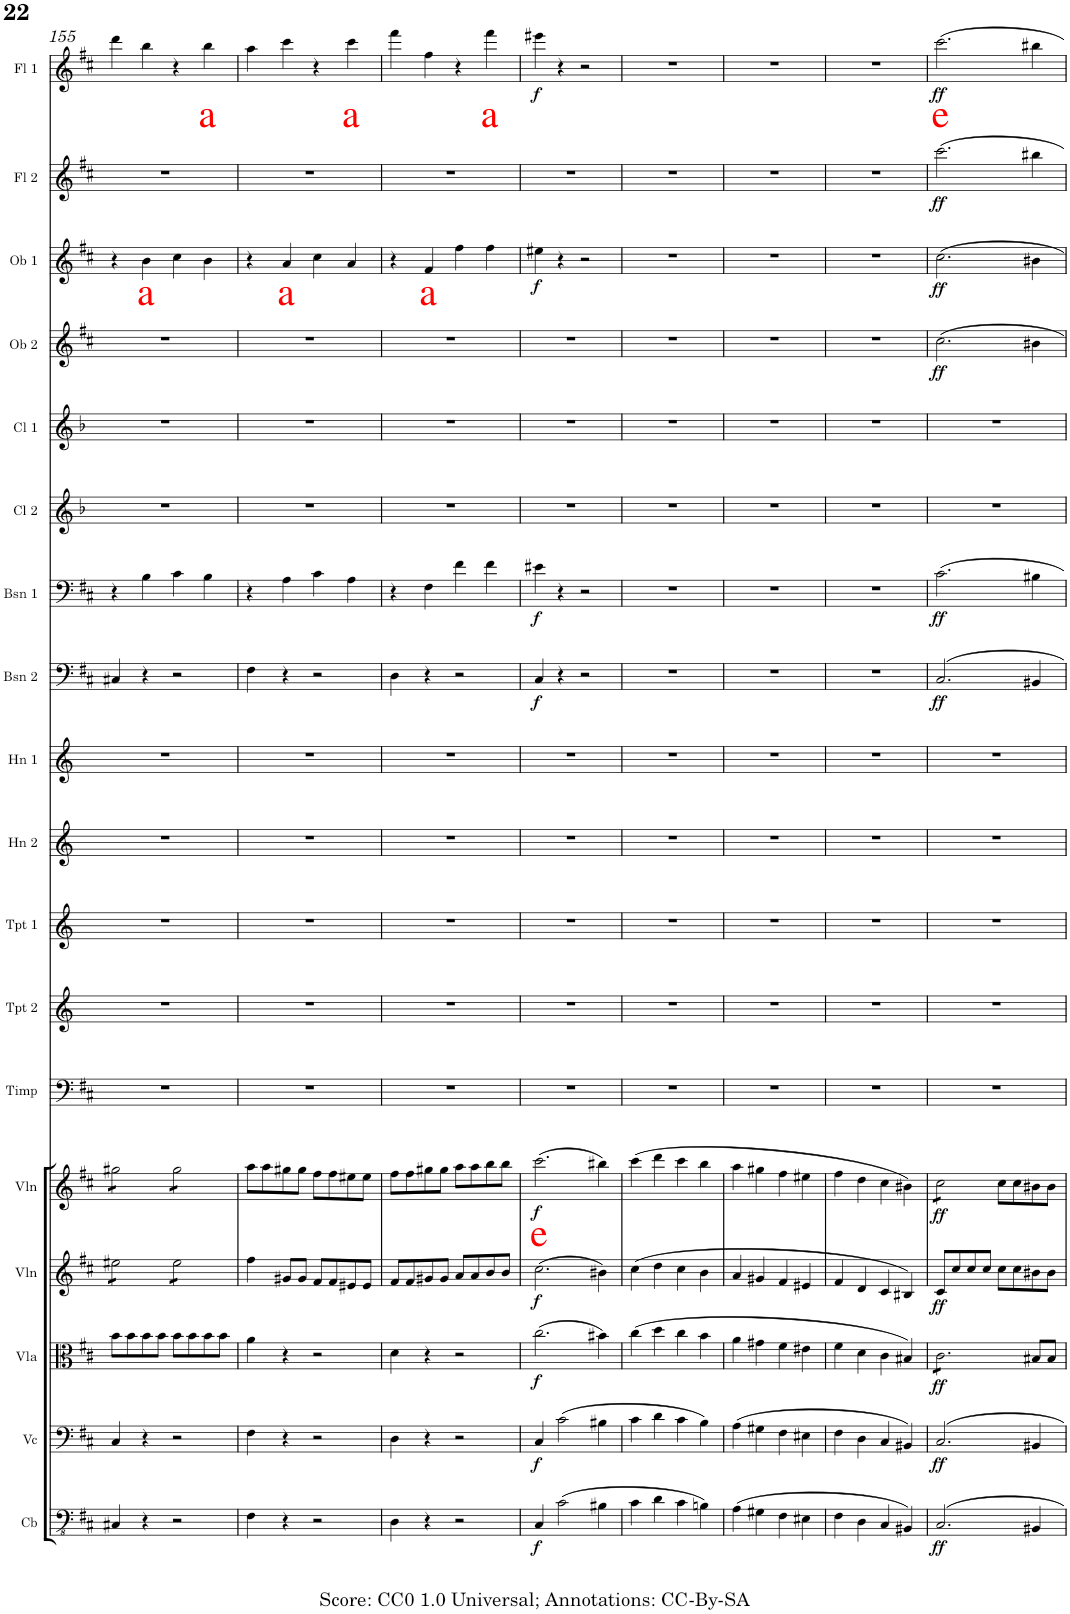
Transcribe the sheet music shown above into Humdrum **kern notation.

**kern	**dynam	**kern	**dynam	**kern	**dynam	**kern	**dynam	**kern	**text	**dynam	**kern	**kern	**kern	**kern	**kern	**kern	**dynam	**kern	**dynam	**kern	**kern	**kern	**dynam	**kern	**text	**dynam	**kern	**dynam	**kern	**text	**dynam
*part18	*part18	*part17	*part17	*part16	*part16	*part15	*part15	*part14	*part14	*part14	*part13	*part12	*part11	*part10	*part9	*part8	*part8	*part7	*part7	*part6	*part5	*part4	*part4	*part3	*part3	*part3	*part2	*part2	*part1	*part1	*part1
*staff18	*staff18	*staff17	*staff17	*staff16	*staff16	*staff15	*staff15	*staff14	*staff14	*staff14	*staff13	*staff12	*staff11	*staff10	*staff9	*staff8	*staff8	*staff7	*staff7	*staff6	*staff5	*staff4	*staff4	*staff3	*staff3	*staff3	*staff2	*staff2	*staff1	*staff1	*staff1
*I"Contrabass	*	*I"Violoncello	*	*I"Viola	*	*I"Violin	*	*I"Violin	*	*	*I"Timpani	*I"D Trumpet 2	*I"D Trumpet 1	*I"D Horn 2	*I"D Horn 1	*I"Bassoon 2	*	*I"Bassoon 1	*	*I"A Clarinet 2	*I"A Clarinet 1	*I"Oboe 2	*	*I"Oboe 1	*	*	*I"Flute 2	*	*I"Flute 1	*	*
*I'Cb	*	*I'Vc	*	*I'Vla	*	*I'Vln	*	*I'Vln	*	*	*I'Timp	*I'Tpt 2	*I'Tpt 1	*I'Hn 2	*I'Hn 1	*I'Bsn 2	*	*I'Bsn 1	*	*I'Cl 2	*I'Cl 1	*I'Ob 2	*	*I'Ob 1	*	*	*I'Fl 2	*	*I'Fl 1	*	*
!!LO:PB:g=z
*clefFv4	*	*clefF4	*	*clefC3	*	*clefG2	*	*clefG2	*	*	*clefF4	*clefG2	*clefG2	*clefG2	*clefG2	*clefF4	*	*clefF4	*	*clefG2	*clefG2	*clefG2	*	*clefG2	*	*	*clefG2	*	*clefG2	*	*
*	*	*	*	*	*	*	*	*	*	*	*	*Trd-1c-2	*Trd-1c-2	*Trd6c10	*Trd6c10	*	*	*	*	*Trd2c3	*Trd2c3	*	*	*	*	*	*	*	*	*	*
*k[f#c#]	*	*k[f#c#]	*	*k[f#c#]	*	*k[f#c#]	*	*k[f#c#]	*	*	*k[f#c#]	*k[]	*k[]	*k[]	*k[]	*k[f#c#]	*	*k[f#c#]	*	*k[b-]	*k[b-]	*k[f#c#]	*	*k[f#c#]	*	*	*k[f#c#]	*	*k[f#c#]	*	*
*M2/2	*	*M2/2	*	*M2/2	*	*M2/2	*	*M2/2	*	*	*M2/2	*M2/2	*M2/2	*M2/2	*M2/2	*M2/2	*	*M2/2	*	*M2/2	*M2/2	*M2/2	*	*M2/2	*	*	*M2/2	*	*M2/2	*	*
*met(c|)	*	*met(c|)	*	*met(c|)	*	*met(c|)	*	*met(c|)	*	*	*met(c|)	*met(c|)	*met(c|)	*met(c|)	*met(c|)	*met(c|)	*	*met(c|)	*	*met(c|)	*met(c|)	*met(c|)	*	*met(c|)	*	*	*met(c|)	*	*met(c|)	*	*
=155	=155	=155	=155	=155	=155	=155	=155	=155	=155	=155	=155	=155	=155	=155	=155	=155	=155	=155	=155	=155	=155	=155	=155	=155	=155	=155	=155	=155	=155	=155	=155
*	*	*	*	*	*	*tremolo	*	*	*	*	*	*	*	*	*	*	*	*	*	*	*	*	*	*	*	*	*	*	*	*	*
*	*	*	*	*	*	*	*	*tremolo	*	*	*	*	*	*	*	*	*	*	*	*	*	*	*	*	*	*	*	*	*	*	*
4CC#X/	.	4C#/	.	8b\L	.	8ee#X\L	.	8gg#X\L	.	.	1r	1r	1r	1r	1r	4C#X/	.	4r	.	1r	1r	1r	.	4r	.	.	1r	.	4ddd\	.	.
.	.	.	.	8b\	.	8ee#X\	.	8gg#X\	.	.	.	.	.	.	.	.	.	.	.	.	.	.	.	.	.	.	.	.	.	.	.
!	!	!	!	!	!	!	!	!	!	!	!	!	!	!	!	!	!	!	!	!	!	!	!	!	!LO:LY:b:color=#FF0000	!	!	!	!	!	!
4r	.	4r	.	8b\	.	8ee#X\	.	8gg#X\	.	.	.	.	.	.	.	4r	.	4B\	.	.	.	.	.	4b\	a	.	.	.	4bb\	.	.
.	.	.	.	8b\J	.	8ee#X\J	.	8gg#X\J	.	.	.	.	.	.	.	.	.	.	.	.	.	.	.	.	.	.	.	.	.	.	.
2r	.	2r	.	8b\L	.	8ee#\L	.	8gg#\L	.	.	.	.	.	.	.	2r	.	4c#\	.	.	.	.	.	4cc#\	.	.	.	.	4r	.	.
.	.	.	.	8b\	.	8ee#\	.	8gg#\	.	.	.	.	.	.	.	.	.	.	.	.	.	.	.	.	.	.	.	.	.	.	.
!	!	!	!	!	!	!	!	!	!	!	!	!	!	!	!	!	!	!	!	!	!	!	!	!	!	!	!	!	!	!LO:LY:b:color=#FF0000	!
.	.	.	.	8b\	.	8ee#\	.	8gg#\	.	.	.	.	.	.	.	.	.	4B\	.	.	.	.	.	4b\	.	.	.	.	4bb\	a	.
.	.	.	.	8b\J	.	8ee#\J	.	8gg#\J	.	.	.	.	.	.	.	.	.	.	.	.	.	.	.	.	.	.	.	.	.	.	.
*	*	*	*	*	*	*	*	*Xtremolo	*	*	*	*	*	*	*	*	*	*	*	*	*	*	*	*	*	*	*	*	*	*	*
*	*	*	*	*	*	*Xtremolo	*	*	*	*	*	*	*	*	*	*	*	*	*	*	*	*	*	*	*	*	*	*	*	*	*
=156	=156	=156	=156	=156	=156	=156	=156	=156	=156	=156	=156	=156	=156	=156	=156	=156	=156	=156	=156	=156	=156	=156	=156	=156	=156	=156	=156	=156	=156	=156	=156
4FF#\	.	4F#\	.	4a\	.	4ff#\	.	8aa\L	.	.	1r	1r	1r	1r	1r	4F#\	.	4r	.	1r	1r	1r	.	4r	.	.	1r	.	4aa\	.	.
.	.	.	.	.	.	.	.	8aa\	.	.	.	.	.	.	.	.	.	.	.	.	.	.	.	.	.	.	.	.	.	.	.
!	!	!	!	!	!	!	!	!	!	!	!	!	!	!	!	!	!	!	!	!	!	!	!	!	!LO:LY:b:color=#FF0000	!	!	!	!	!	!
4r	.	4r	.	4r	.	8g#X/L	.	8gg#X\	.	.	.	.	.	.	.	4r	.	4A\	.	.	.	.	.	4a/	a	.	.	.	4ccc#\	.	.
.	.	.	.	.	.	8g#/J	.	8gg#\J	.	.	.	.	.	.	.	.	.	.	.	.	.	.	.	.	.	.	.	.	.	.	.
2r	.	2r	.	2r	.	8f#/L	.	8ff#\L	.	.	.	.	.	.	.	2r	.	4c#\	.	.	.	.	.	4cc#\	.	.	.	.	4r	.	.
.	.	.	.	.	.	8f#/	.	8ff#\	.	.	.	.	.	.	.	.	.	.	.	.	.	.	.	.	.	.	.	.	.	.	.
!	!	!	!	!	!	!	!	!	!	!	!	!	!	!	!	!	!	!	!	!	!	!	!	!	!	!	!	!	!	!LO:LY:b:color=#FF0000	!
.	.	.	.	.	.	8e#X/	.	8ee#X\	.	.	.	.	.	.	.	.	.	4A\	.	.	.	.	.	4a/	.	.	.	.	4ccc#\	a	.
.	.	.	.	.	.	8e#/J	.	8ee#\J	.	.	.	.	.	.	.	.	.	.	.	.	.	.	.	.	.	.	.	.	.	.	.
=157	=157	=157	=157	=157	=157	=157	=157	=157	=157	=157	=157	=157	=157	=157	=157	=157	=157	=157	=157	=157	=157	=157	=157	=157	=157	=157	=157	=157	=157	=157	=157
4DD\	.	4D\	.	4d\	.	8f#/L	.	8ff#\L	.	.	1r	1r	1r	1r	1r	4D\	.	4r	.	1r	1r	1r	.	4r	.	.	1r	.	4fff#\	.	.
.	.	.	.	.	.	8f#/	.	8ff#\	.	.	.	.	.	.	.	.	.	.	.	.	.	.	.	.	.	.	.	.	.	.	.
!	!	!	!	!	!	!	!	!	!	!	!	!	!	!	!	!	!	!	!	!	!	!	!	!	!LO:LY:b:color=#FF0000	!	!	!	!	!	!
4r	.	4r	.	4r	.	8g#X/	.	8gg#X\	.	.	.	.	.	.	.	4r	.	4F#\	.	.	.	.	.	4f#/	a	.	.	.	4ff#\	.	.
.	.	.	.	.	.	8g#/J	.	8gg#\J	.	.	.	.	.	.	.	.	.	.	.	.	.	.	.	.	.	.	.	.	.	.	.
2r	.	2r	.	2r	.	8a/L	.	8aa\L	.	.	.	.	.	.	.	2r	.	4f#\	.	.	.	.	.	4ff#\	.	.	.	.	4r	.	.
.	.	.	.	.	.	8a/	.	8aa\	.	.	.	.	.	.	.	.	.	.	.	.	.	.	.	.	.	.	.	.	.	.	.
!	!	!	!	!	!	!	!	!	!	!	!	!	!	!	!	!	!	!	!	!	!	!	!	!	!	!	!	!	!	!LO:LY:b:color=#FF0000	!
.	.	.	.	.	.	8b/	.	8bb\	.	.	.	.	.	.	.	.	.	4f#\	.	.	.	.	.	4ff#\	.	.	.	.	4fff#\	a	.
.	.	.	.	.	.	8b/J	.	8bb\J	.	.	.	.	.	.	.	.	.	.	.	.	.	.	.	.	.	.	.	.	.	.	.
=158	=158	=158	=158	=158	=158	=158	=158	=158	=158	=158	=158	=158	=158	=158	=158	=158	=158	=158	=158	=158	=158	=158	=158	=158	=158	=158	=158	=158	=158	=158	=158
!	!LO:DY:b	!	!LO:DY:b	!	!LO:DY:b	!	!LO:DY:b	!	!LO:LY:b:color=#FF0000	!LO:DY:b	!	!	!	!	!	!	!LO:DY:b	!	!LO:DY:b	!	!	!	!	!	!	!LO:DY:b	!	!	!	!	!LO:DY:b
4CC#/	f	4C#/	f	(2.cc#\	f	(2.cc#\	f	(2.ccc#\	e	f	1r	1r	1r	1r	1r	4C#/	f	4e#X\	f	1r	1r	1r	.	4ee#X\	.	f	1r	.	4eee#X\	.	f
(2C#\	.	(2c#\	.	.	.	.	.	.	.	.	.	.	.	.	.	4r	.	4r	.	.	.	.	.	4r	.	.	.	.	4r	.	.
.	.	.	.	.	.	.	.	.	.	.	.	.	.	.	.	2r	.	2r	.	.	.	.	.	2r	.	.	.	.	2r	.	.
4BB#X\	.	4B#X\	.	4b#X\)	.	4b#X\)	.	4bb#X\)	.	.	.	.	.	.	.	.	.	.	.	.	.	.	.	.	.	.	.	.	.	.	.
=159	=159	=159	=159	=159	=159	=159	=159	=159	=159	=159	=159	=159	=159	=159	=159	=159	=159	=159	=159	=159	=159	=159	=159	=159	=159	=159	=159	=159	=159	=159	=159
4C#\	.	4c#\	.	(4cc#\	.	(4cc#\	.	(4ccc#\	.	.	1r	1r	1r	1r	1r	1r	.	1r	.	1r	1r	1r	.	1r	.	.	1r	.	1r	.	.
4D\	.	4d\	.	4dd\	.	4dd\	.	4ddd\	.	.	.	.	.	.	.	.	.	.	.	.	.	.	.	.	.	.	.	.	.	.	.
4C#\	.	4c#\	.	4cc#\	.	4cc#\	.	4ccc#\	.	.	.	.	.	.	.	.	.	.	.	.	.	.	.	.	.	.	.	.	.	.	.
4BBn\)	.	4B\)	.	4b\	.	4b\	.	4bb\	.	.	.	.	.	.	.	.	.	.	.	.	.	.	.	.	.	.	.	.	.	.	.
=160	=160	=160	=160	=160	=160	=160	=160	=160	=160	=160	=160	=160	=160	=160	=160	=160	=160	=160	=160	=160	=160	=160	=160	=160	=160	=160	=160	=160	=160	=160	=160
(4AA\	.	(4A\	.	4a\	.	4a/	.	4aa\	.	.	1r	1r	1r	1r	1r	1r	.	1r	.	1r	1r	1r	.	1r	.	.	1r	.	1r	.	.
4GG#X\	.	4G#X\	.	4g#X\	.	4g#X/	.	4gg#X\	.	.	.	.	.	.	.	.	.	.	.	.	.	.	.	.	.	.	.	.	.	.	.
4FF#\	.	4F#\	.	4f#\	.	4f#/	.	4ff#\	.	.	.	.	.	.	.	.	.	.	.	.	.	.	.	.	.	.	.	.	.	.	.
4EE#X\	.	4E#X\	.	4e#X\	.	4e#X/	.	4ee#X\	.	.	.	.	.	.	.	.	.	.	.	.	.	.	.	.	.	.	.	.	.	.	.
=161	=161	=161	=161	=161	=161	=161	=161	=161	=161	=161	=161	=161	=161	=161	=161	=161	=161	=161	=161	=161	=161	=161	=161	=161	=161	=161	=161	=161	=161	=161	=161
4FF#\	.	4F#\	.	4f#\	.	4f#/	.	4ff#\	.	.	1r	1r	1r	1r	1r	1r	.	1r	.	1r	1r	1r	.	1r	.	.	1r	.	1r	.	.
4DD\	.	4D\	.	4d\	.	4d/	.	4dd\	.	.	.	.	.	.	.	.	.	.	.	.	.	.	.	.	.	.	.	.	.	.	.
4CC#/	.	4C#/	.	4c#\	.	4c#/	.	4cc#\	.	.	.	.	.	.	.	.	.	.	.	.	.	.	.	.	.	.	.	.	.	.	.
4BBB#X/)	.	4BB#X/)	.	4B#X/)	.	4B#X/)	.	4b#X\)	.	.	.	.	.	.	.	.	.	.	.	.	.	.	.	.	.	.	.	.	.	.	.
=162	=162	=162	=162	=162	=162	=162	=162	=162	=162	=162	=162	=162	=162	=162	=162	=162	=162	=162	=162	=162	=162	=162	=162	=162	=162	=162	=162	=162	=162	=162	=162
!	!LO:DY:b	!	!LO:DY:b	!	!LO:DY:b	!	!LO:DY:b	!	!	!LO:DY:b	!	!	!	!	!	!	!LO:DY:b	!	!LO:DY:b	!	!	!	!LO:DY:b	!	!	!LO:DY:b	!	!LO:DY:b	!	!LO:LY:b:color=#FF0000	!LO:DY:b
*	*	*	*	*tremolo	*	*	*	*	*	*	*	*	*	*	*	*	*	*	*	*	*	*	*	*	*	*	*	*	*	*	*
*	*	*	*	*	*	*	*	*tremolo	*	*	*	*	*	*	*	*	*	*	*	*	*	*	*	*	*	*	*	*	*	*	*
2.CC#/	ff	2.C#/	ff	8c#\L	ff	8c#/L	ff	8cc#\L	.	ff	1r	1r	1r	1r	1r	2.C#/	ff	2.c#\	ff	1r	1r	2.cc#\	ff	2.cc#\	.	ff	2.ccc#\	ff	2.ccc#\	e	ff
.	.	.	.	8c#\	.	8cc#/	.	8cc#\	.	.	.	.	.	.	.	.	.	.	.	.	.	.	.	.	.	.	.	.	.	.	.
.	.	.	.	8c#\	.	8cc#/	.	8cc#\	.	.	.	.	.	.	.	.	.	.	.	.	.	.	.	.	.	.	.	.	.	.	.
.	.	.	.	8c#\	.	8cc#/J	.	8cc#\J	.	.	.	.	.	.	.	.	.	.	.	.	.	.	.	.	.	.	.	.	.	.	.
*	*	*	*	*	*	*	*	*Xtremolo	*	*	*	*	*	*	*	*	*	*	*	*	*	*	*	*	*	*	*	*	*	*	*
.	.	.	.	8c#\	.	8cc#\L	.	8cc#\L	.	.	.	.	.	.	.	.	.	.	.	.	.	.	.	.	.	.	.	.	.	.	.
.	.	.	.	8c#\J	.	8cc#\	.	8cc#\	.	.	.	.	.	.	.	.	.	.	.	.	.	.	.	.	.	.	.	.	.	.	.
*	*	*	*	*Xtremolo	*	*	*	*	*	*	*	*	*	*	*	*	*	*	*	*	*	*	*	*	*	*	*	*	*	*	*
4BBB#X/	.	4BB#X/	.	8B#X/L	.	8b#X\	.	8b#X\	.	.	.	.	.	.	.	4BB#X/	.	4B#X\	.	.	.	4b#X\	.	4b#X\	.	.	4bb#X\	.	4bb#X\	.	.
.	.	.	.	8B#/J	.	8b#\J	.	8b#\J	.	.	.	.	.	.	.	.	.	.	.	.	.	.	.	.	.	.	.	.	.	.	.
=	=	=	=	=	=	=	=	=	=	=	=	=	=	=	=	=	=	=	=	=	=	=	=	=	=	=	=	=	=	=	=
*-	*-	*-	*-	*-	*-	*-	*-	*-	*-	*-	*-	*-	*-	*-	*-	*-	*-	*-	*-	*-	*-	*-	*-	*-	*-	*-	*-	*-	*-	*-	*-
